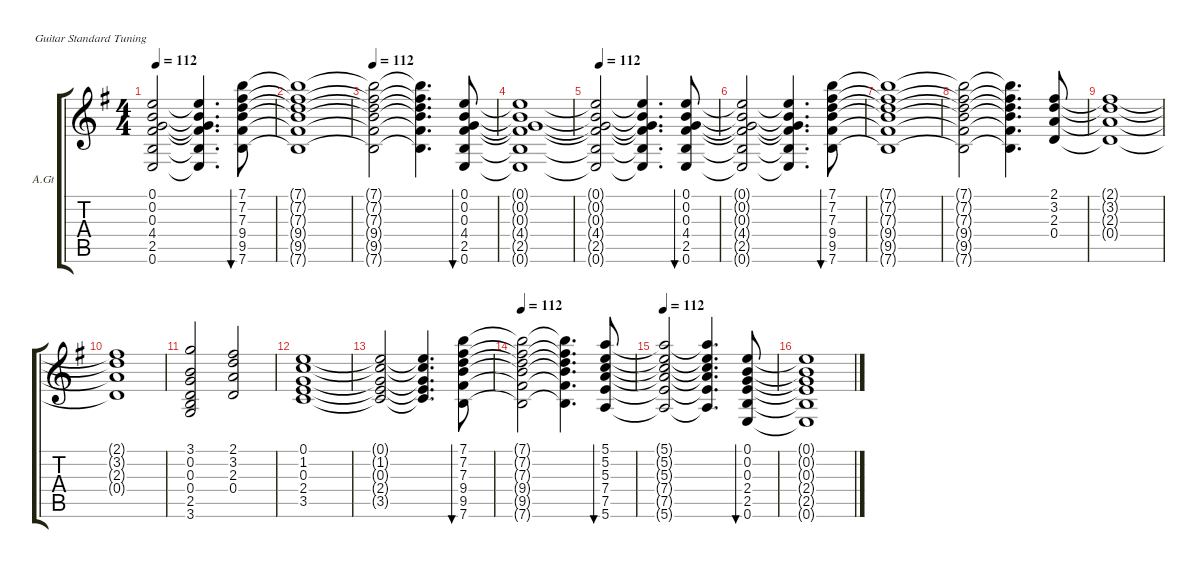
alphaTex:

\hideDynamics
\bracketExtendMode groupsimilarinstruments
\firstSystemTrackNameOrientation horizontal
\otherSystemsTrackNameOrientation horizontal
\track ("A.Guitar 2" "A.Gt") {multiBarRest instrument acousticguitarsteel}
\staff {score tabs}
\tuning (E4 B3 G3 D3 A2 E2)
\ts (4 4)
\tempo 112
\clef g2
\ks g
(0.1{t} 0.2{t} 0.3{t} 4.4{t} 2.5{t} 0.6{t}).2{dy f} (0.1{t} 0.2{t} 0.3{t} 4.4{t} 2.5{t} 0.6{t}).4{d} (7.1 7.2 7.3 9.4 9.5 7.6).8{bu 240} |
(7.1{t} 7.2{t} 7.3{t} 9.4{t} 9.5{t} 7.6{t}).1 |
\tempo 112
(7.1{t} 7.2{t} 7.3{t} 9.4{t} 9.5{t} 7.6{t}).2 (7.1{t} 7.2{t} 7.3{t} 9.4{t} 9.5{t} 7.6{t}).4{d} (0.1 0.2 0.3 4.4 2.5 0.6).8{bu 240} |
(0.1{t} 0.2{t} 0.3{t} 4.4{t} 2.5{t} 0.6{t}).1 |
\tempo 112
(0.1{t} 0.2{t} 0.3{t} 4.4{t} 2.5{t} 0.6{t}).2 (0.1{t} 0.2{t} 0.3{t} 4.4{t} 2.5{t} 0.6{t}).4{d} (0.1 0.2 0.3 4.4 2.5 0.6).8{bu 240} |
(0.1{t} 0.2{t} 0.3{t} 4.4{t} 2.5{t} 0.6{t}).2 (0.1{t} 0.2{t} 0.3{t} 4.4{t} 2.5{t} 0.6{t}).4{d} (7.1 7.2 7.3 9.4 9.5 7.6).8{bu 240} |
(7.1{t} 7.2{t} 7.3{t} 9.4{t} 9.5{t} 7.6{t}).1 |
(7.1{t} 7.2{t} 7.3{t} 9.4{t} 9.5{t} 7.6{t}).2 (7.1{t} 7.2{t} 7.3{t} 9.4{t} 9.5{t} 7.6{t}).4{d} (2.1 3.2 2.3 0.4).8 |
(2.1{t} 3.2{t} 2.3{t} 0.4{t}).1 |
(2.1{t} 3.2{t} 2.3{t} 0.4{t}).1 |
(3.1 0.2 0.3 0.4 2.5 3.6).2 (2.1 3.2 2.3 0.4).2 |
(0.1 1.2 0.3 2.4 3.5).1 |
(0.1{t} 1.2{t} 0.3{t} 2.4{t} 3.5{t}).2 (0.1{t} 1.2{t} 0.3{t} 2.4{t} 3.5{t}).4{d} (7.1 7.2 7.3 9.4 9.5 7.6).8{bu 240} |
\tempo 112
(7.1{t} 7.2{t} 7.3{t} 9.4{t} 9.5{t} 7.6{t}).2 (7.1{t} 7.2{t} 7.3{t} 9.4{t} 9.5{t} 7.6{t}).4{d} (5.1 5.2 5.3 7.4 7.5 5.6).8{bu 240} |
\tempo 112
(5.1{t} 5.2{t} 5.3{t} 7.4{t} 7.5{t} 5.6{t}).2 (5.1{t} 5.2{t} 5.3{t} 7.4{t} 7.5{t} 5.6{t}).4{d} (0.1 0.2 0.3 2.4 2.5 0.6).8{bu 240} |
(0.1{t} 0.2{t} 0.3{t} 2.4{t} 2.5{t} 0.6{t}).1
